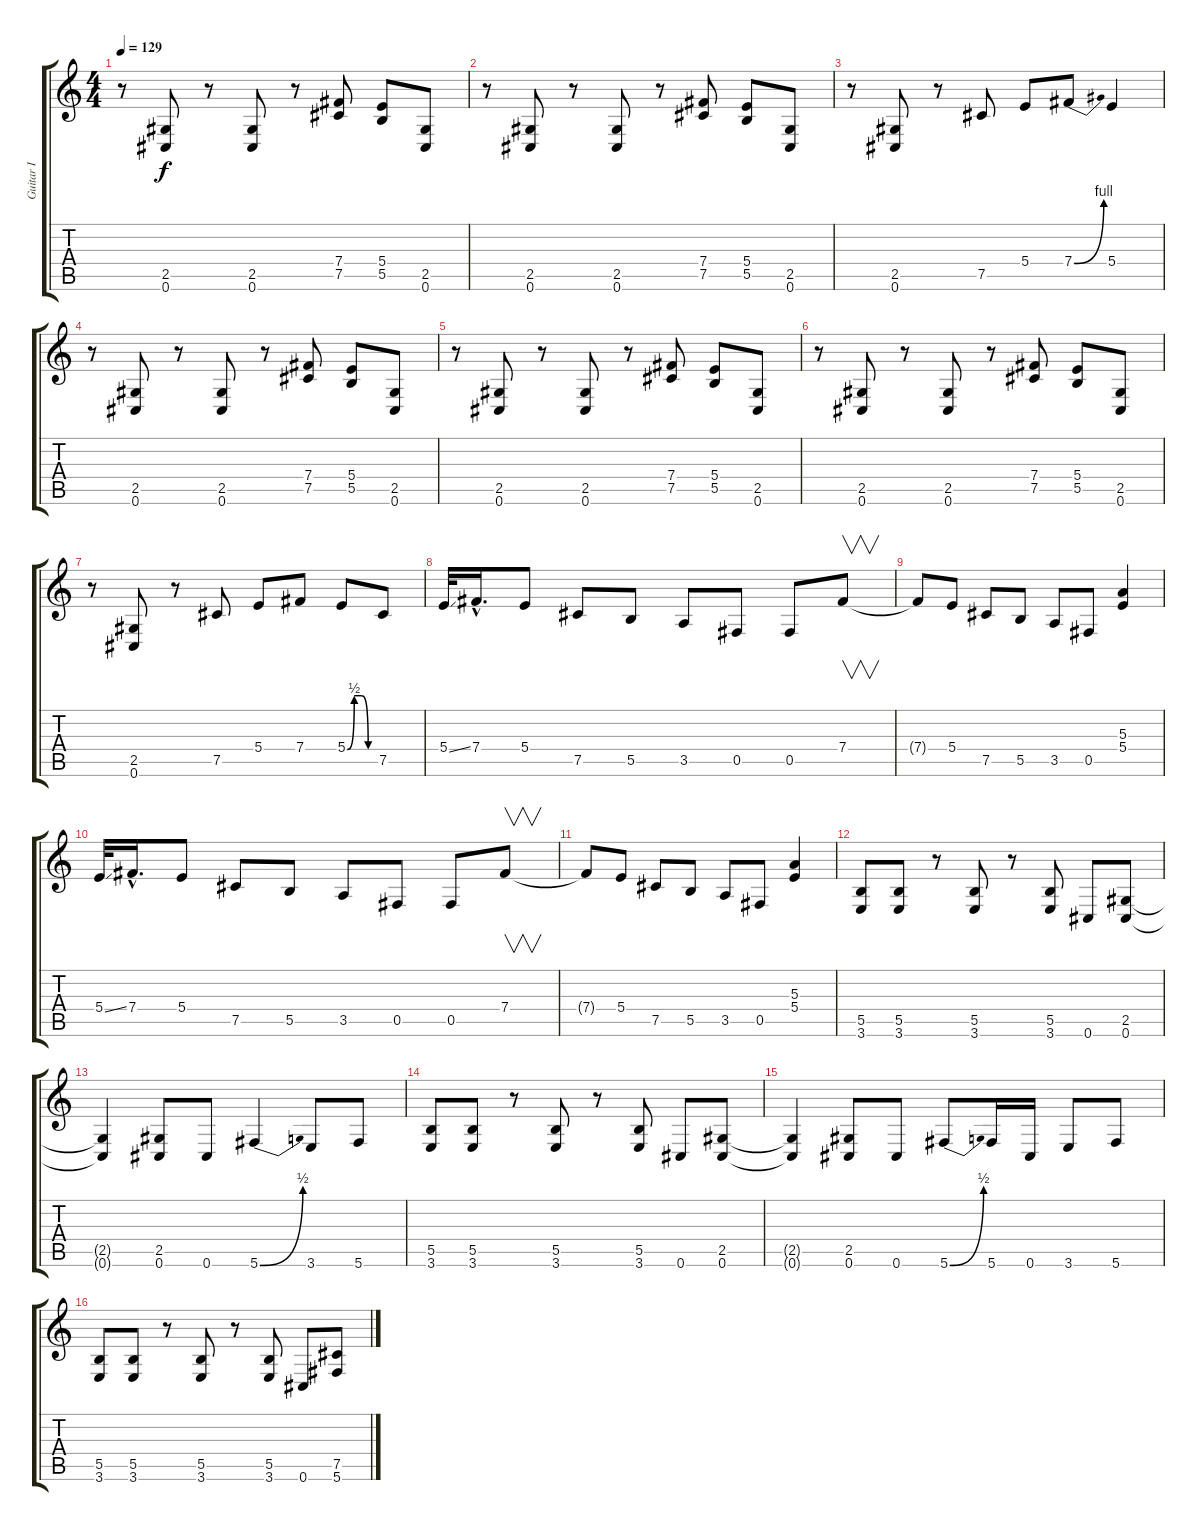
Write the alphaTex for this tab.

\track ("Guitar I" "Guitar I") {instrument overdrivenguitar}
\staff {score tabs}
\tuning (Db4 Ab3 E3 B2 Gb2 Db2) {hide}
\ts (4 4)
\tempo 129
\clef g2
\ks c
r.8{dy f} (2.5 0.6).8 r.8 (2.5 0.6).8 r.8 (7.4 7.5).8 (5.4 5.5).8 (2.5 0.6).8 |
r.8 (2.5 0.6).8 r.8 (2.5 0.6).8 r.8 (7.4 7.5).8 (5.4 5.5).8 (2.5 0.6).8 |
r.8 (2.5 0.6).8 r.8 7.5.8 5.4.8 7.4{be (bend 0 0 60 4)}.8 5.4.4 |
r.8 (2.5 0.6).8 r.8 (2.5 0.6).8 r.8 (7.4 7.5).8 (5.4 5.5).8 (2.5 0.6).8 |
r.8 (2.5 0.6).8 r.8 (2.5 0.6).8 r.8 (7.4 7.5).8 (5.4 5.5).8 (2.5 0.6).8 |
r.8 (2.5 0.6).8 r.8 (2.5 0.6).8 r.8 (7.4 7.5).8 (5.4 5.5).8 (2.5 0.6).8 |
r.8 (2.5 0.6).8 r.8 7.5.8 5.4.8 7.4.8 5.4{be (custom 0 0 15 2 30 2 45 0 60 0)}.8 7.5.8 |
5.4{ss}.32 7.4{hac}.16{d} 5.4.8 7.5.8 5.5.8 3.5.8 0.5.8 0.5.8 7.4.8{v} |
7.4{t}.8 5.4.8 7.5.8 5.5.8 3.5.8 0.5.8 (5.3 5.4).4 |
5.4{ss}.32 7.4{hac}.16{d} 5.4.8 7.5.8 5.5.8 3.5.8 0.5.8 0.5.8 7.4.8{v} |
7.4{t}.8 5.4.8 7.5.8 5.5.8 3.5.8 0.5.8 (5.3 5.4).4 |
(5.5 3.6).8 (5.5 3.6).8 r.8 (5.5 3.6).8 r.8 (5.5 3.6).8 0.6.8 (2.5 0.6).8 |
(2.5{t} 0.6{t}).4 (2.5 0.6).8 0.6.8 5.6{be (bend 0 0 60 2)}.4 3.6.8 5.6.8 |
(5.5 3.6).8 (5.5 3.6).8 r.8 (5.5 3.6).8 r.8 (5.5 3.6).8 0.6.8 (2.5 0.6).8 |
(2.5{t} 0.6{t}).4 (2.5 0.6).8 0.6.8 5.6{be (bend 0 0 60 2)}.8 5.6.16 0.6.16 3.6.8 5.6.8 |
(5.5 3.6).8 (5.5 3.6).8 r.8 (5.5 3.6).8 r.8 (5.5 3.6).8 0.6.8 (7.5 5.6).8
